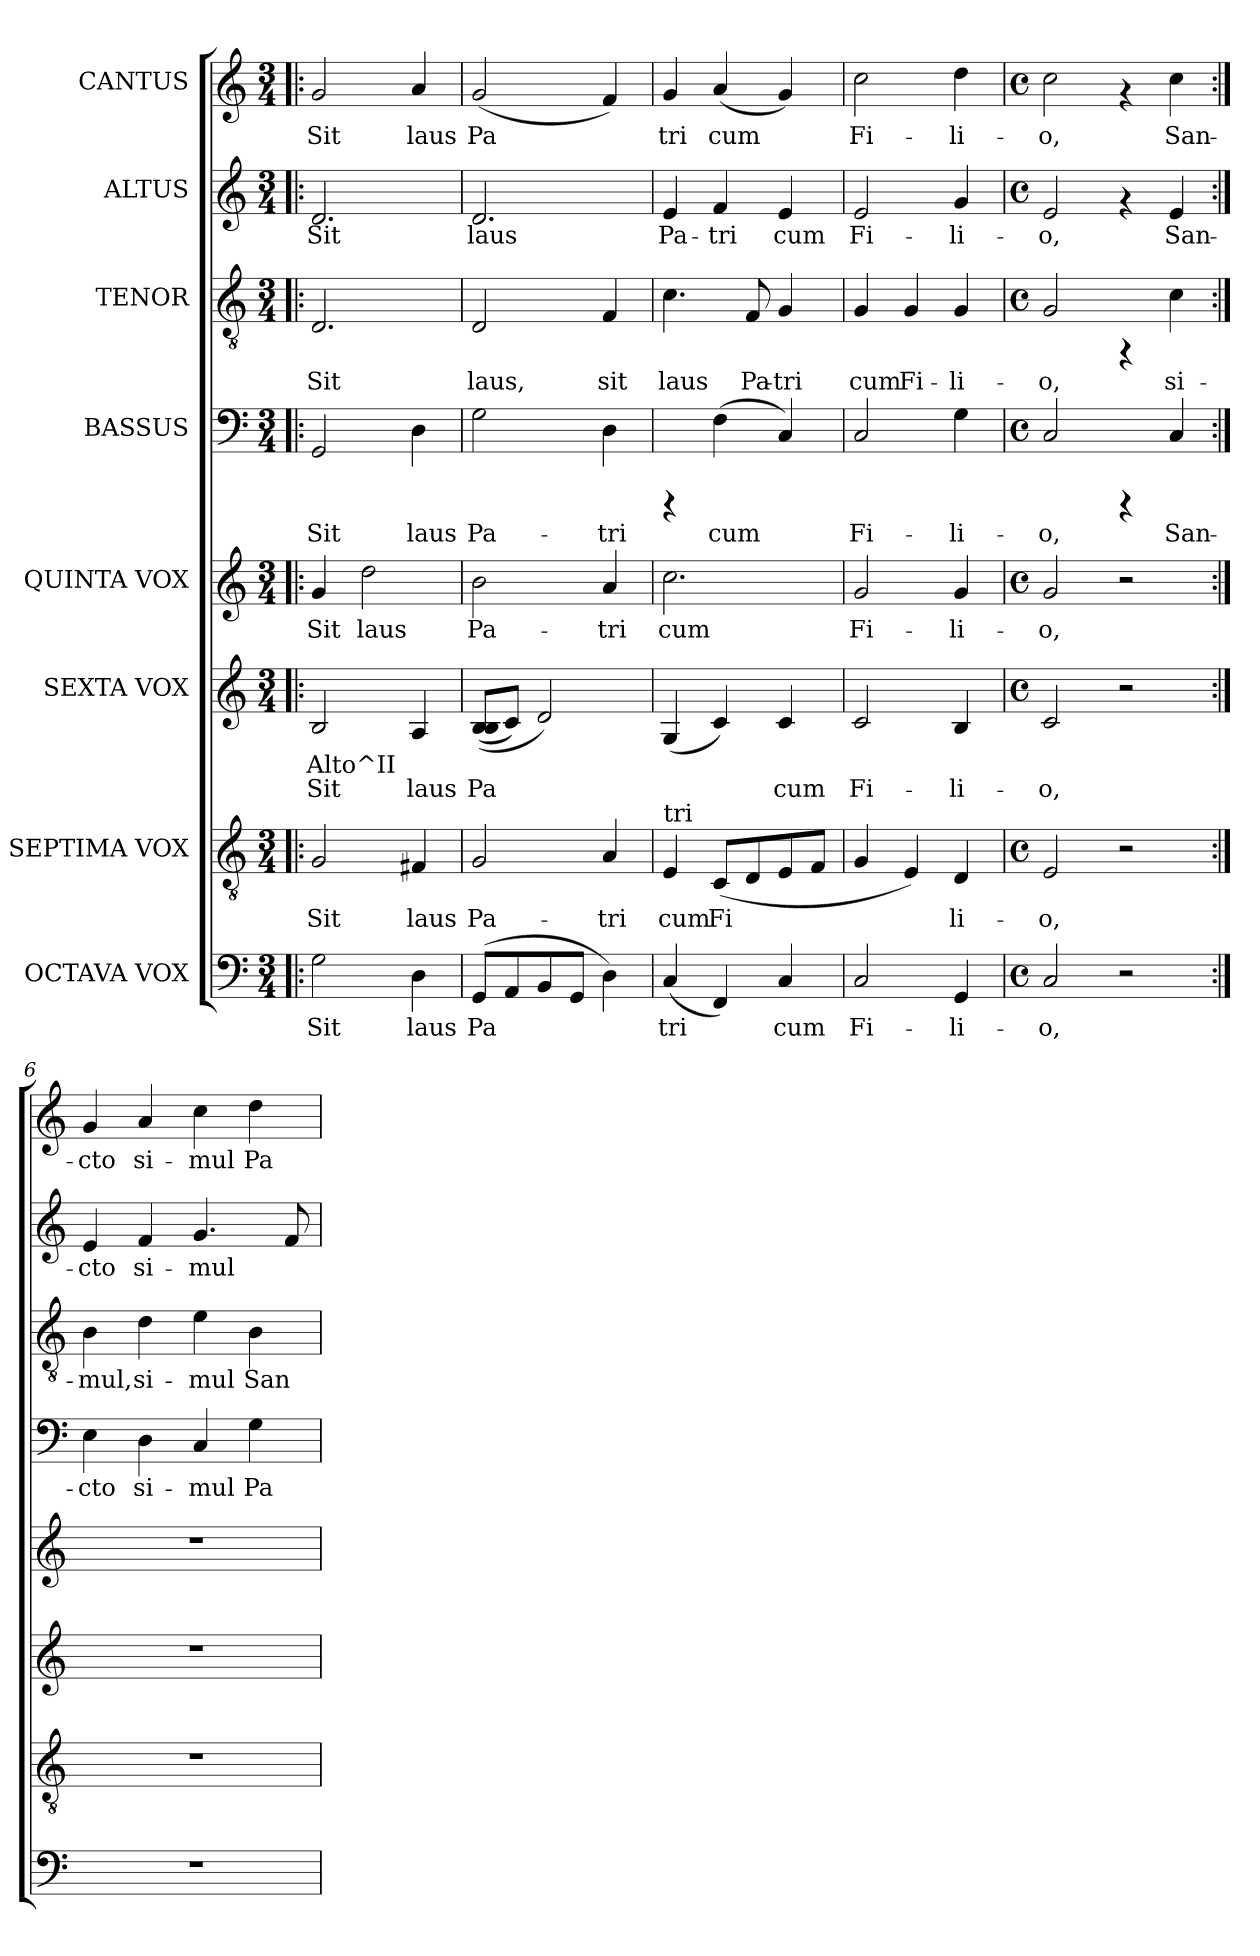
**kern	**text	**kern	**text	**kern	**text	**text	**kern	**text	**kern	**text	**kern	**text	**kern	**text	**kern	**text
*part8	*part8	*part7	*part7	*part6	*part6	*part6	*part5	*part5	*part4	*part4	*part3	*part3	*part2	*part2	*part1	*part1
*staff8	*staff8	*staff7	*staff7	*staff6	*staff6	*staff6	*staff5	*staff5	*staff4	*staff4	*staff3	*staff3	*staff2	*staff2	*staff1	*staff1
*I"OCTAVA VOX	*	*I"SEPTIMA VOX	*	*I"SEXTA VOX	*	*	*I"QUINTA VOX	*	*I"BASSUS	*	*I"TENOR	*	*I"ALTUS	*	*I"CANTUS	*
!!LO:PB:g=z
*stria5	*	*stria5	*	*stria5	*	*	*stria5	*	*stria5	*	*stria5	*	*stria5	*	*stria5	*
*clefF4	*	*clefGv2	*	*clefG2	*	*	*clefG2	*	*clefF4	*	*clefGv2	*	*clefG2	*	*clefG2	*
*k[]	*	*k[]	*	*k[]	*	*	*k[]	*	*k[]	*	*k[]	*	*k[]	*	*k[]	*
*C:	*	*C:	*	*C:	*	*	*C:	*	*C:	*	*C:	*	*C:	*	*C:	*
*M3/4	*	*M3/4	*	*M3/4	*	*	*M3/4	*	*M3/4	*	*M3/4	*	*M3/4	*	*M3/4	*
=1!|:	=1!|:	=1!|:	=1!|:	=1!|:	=1!|:	=1!|:	=1!|:	=1!|:	=1!|:	=1!|:	=1!|:	=1!|:	=1!|:	=1!|:	=1!|:	=1!|:
!	!LO:LY:b:cj	!	!LO:LY:b:cj	!	!LO:LY:b:rj	!LO:LY:b:rj	!	!LO:LY:b:cj	!	!LO:LY:b:cj	!	!LO:LY:b:cj	!	!LO:LY:b:cj	!	!LO:LY:b:cj
2G\	Sit	2G/	Sit	2B/	Alto^II	Sit	4g/	Sit	2GG/	Sit	2.D/	Sit	2.d/	Sit	2g/	Sit
!	!	!	!	!	!	!	!	!LO:LY:b:cj	!	!	!	!	!	!	!	!
.	.	.	.	.	.	.	2dd\	laus	.	.	.	.	.	.	.	.
!	!LO:LY:b:cj	!	!LO:LY:b:cj	!	!LO:LY:b:rj	!LO:LY:b:rj	!	!	!	!LO:LY:b:cj	!	!	!	!	!	!LO:LY:b:cj
4D\	laus	4F#X/	laus	4A/	.	laus	.	.	4D\	laus	.	.	.	.	4a/	laus
=2	=2	=2	=2	=2	=2	=2	=2	=2	=2	=2	=2	=2	=2	=2	=2	=2
!	!LO:LY:b:cj	!	!LO:LY:b:cj	!	!LO:LY:b:rj	!LO:LY:b:rj	!	!LO:LY:b:cj	!	!LO:LY:b:cj	!	!LO:LY:b:cj	!	!LO:LY:b:cj	!	!LO:LY:b:cj
(>8GG/L	Pa-	2G/	Pa-	(<(>8B/ 8B/L	.	Pa-	2b\	Pa-	2G\	Pa-	2D/	laus,	2.d/	laus	(<2g/	Pa-
!	!LO:LY:b:cj	!	!	!	!LO:LY:b:rj	!LO:LY:b:rj	!	!	!	!	!	!	!	!	!	!
8AA/	--	.	.	8c/J)	-	-	.	.	.	.	.	.	.	.	.	.
!	!LO:LY:b:cj	!	!	!	!LO:LY:b:rj	!LO:LY:b:rj	!	!	!	!	!	!	!	!	!	!
8BB/	--	.	.	2d/)	-	-	.	.	.	.	.	.	.	.	.	.
!	!LO:LY:b:cj	!	!	!	!	!	!	!	!	!	!	!	!	!	!	!
8GG/J	--	.	.	.	.	.	.	.	.	.	.	.	.	.	.	.
!	!LO:LY:b:cj	!	!LO:LY:b:cj	!	!	!	!	!LO:LY:b:cj	!	!LO:LY:b:cj	!	!LO:LY:b:cj	!	!	!	!LO:LY:b:cj
4D\)	--	4A/	-tri	.	.	.	4a/	-tri	4D\	-tri	4F/	sit	.	.	4f/)	--
=3	=3	=3	=3	=3	=3	=3	=3	=3	=3	=3	=3	=3	=3	=3	=3	=3
!	!	!LO:TX:a:t=tri	!	!	!	!	!	!	!	!	!	!	!	!	!	!
!	!LO:LY:b:cj	!	!LO:LY:b:cj	!	!LO:LY:b:rj	!LO:LY:b:rj	!	!LO:LY:b:cj	!	!	!	!LO:LY:b:cj	!	!LO:LY:b:cj	!	!LO:LY:b:cj
(<4C/	-tri	4E/	cum	(<4G/	-	-	2.cc\	cum	4rCCC	.	4.c\	laus	4e/	Pa-	4g/	-tri
!	!LO:LY:b:cj	!	!LO:LY:b:cj	!	!LO:LY:b:rj	!LO:LY:b:rj	!	!	!	!LO:LY:b:cj	!	!	!	!LO:LY:b:cj	!	!LO:LY:b:cj
4FF/)	.	(<8C/L	Fi-	4c/)	-	-	.	.	(>4F\	cum	.	.	4f/	-tri	(<4a/	cum
!	!	!	!LO:LY:b:cj	!	!	!	!	!	!	!	!	!LO:LY:b:cj	!	!	!	!
.	.	8D/	--	.	.	.	.	.	.	.	8F/	Pa-	.	.	.	.
!	!LO:LY:b:cj	!	!LO:LY:b:cj	!	!LO:LY:b:rj	!LO:LY:b:rj	!	!	!	!LO:LY:b:cj	!	!LO:LY:b:cj	!	!LO:LY:b:cj	!	!LO:LY:b:cj
4C/	cum	8E/	--	4c/	-	cum	.	.	4C/)	.	4G/	-tri	4e/	cum	4g/)	.
!	!	!	!LO:LY:b:cj	!	!	!	!	!	!	!	!	!	!	!	!	!
.	.	8F/J	--	.	.	.	.	.	.	.	.	.	.	.	.	.
=4	=4	=4	=4	=4	=4	=4	=4	=4	=4	=4	=4	=4	=4	=4	=4	=4
!	!LO:LY:b:cj	!	!LO:LY:b:cj	!	!LO:LY:b:rj	!LO:LY:b:rj	!	!LO:LY:b:cj	!	!LO:LY:b:cj	!	!LO:LY:b:cj	!	!LO:LY:b:cj	!	!LO:LY:b:cj
2C/	Fi-	4G/	--	2c/	.	Fi-	2g/	Fi-	2C/	Fi-	4G/	cum	2e/	Fi-	2cc\	Fi-
!	!	!	!LO:LY:b:cj	!	!	!	!	!	!	!	!	!LO:LY:b:cj	!	!	!	!
.	.	4E/)	--	.	.	.	.	.	.	.	4G/	Fi-	.	.	.	.
!	!LO:LY:b:cj	!	!LO:LY:b:cj	!	!LO:LY:b:rj	!LO:LY:b:rj	!	!LO:LY:b:cj	!	!LO:LY:b:cj	!	!LO:LY:b:cj	!	!LO:LY:b:cj	!	!LO:LY:b:cj
4GG/	-li-	4D/	-li-	4B/	-	li-	4g/	-li-	4G\	-li-	4G/	-li-	4g/	-li-	4dd\	-li-
=5	=5	=5	=5	=5	=5	=5	=5	=5	=5	=5	=5	=5	=5	=5	=5	=5
*M4/4	*	*M4/4	*	*M4/4	*	*	*M4/4	*	*M4/4	*	*M4/4	*	*M4/4	*	*M4/4	*
*met(c)	*	*met(c)	*	*met(c)	*	*	*met(c)	*	*met(c)	*	*met(c)	*	*met(c)	*	*met(c)	*
!	!LO:LY:b:cj	!	!LO:LY:b:cj	!	!LO:LY:b:rj	!LO:LY:b:rj	!	!LO:LY:b:cj	!	!LO:LY:b:cj	!	!LO:LY:b:cj	!	!LO:LY:b:cj	!	!LO:LY:b:cj
2C/	-o,	2E/	-o,	2c/	-	o,	2g/	-o,	2C/	-o,	2G/	-o,	2e/	-o,	2cc\	-o,
2r	.	2r	.	2r	.	.	2r	.	4rCCC	.	4rFF	.	4rf	.	4rf	.
!	!	!	!	!	!	!	!	!	!	!LO:LY:b:cj	!	!LO:LY:b:cj	!	!LO:LY:b:cj	!	!LO:LY:b:cj
.	.	.	.	.	.	.	.	.	4C/	San-	4c\	si-	4e/	San-	4cc\	San-
=6:|!	=6:|!	=6:|!	=6:|!	=6:|!	=6:|!	=6:|!	=6:|!	=6:|!	=6:|!	=6:|!	=6:|!	=6:|!	=6:|!	=6:|!	=6:|!	=6:|!
!	!	!	!	!	!	!	!	!	!	!LO:LY:b:cj	!	!LO:LY:b:cj	!	!LO:LY:b:cj	!	!LO:LY:b:cj
1r	.	1r	.	1r	.	.	1r	.	4E\	-cto	4B\	-mul,	4e/	-cto	4g/	-cto
!	!	!	!	!	!	!	!	!	!	!LO:LY:b:cj	!	!LO:LY:b:cj	!	!LO:LY:b:cj	!	!LO:LY:b:cj
.	.	.	.	.	.	.	.	.	4D\	si-	4d\	si-	4f/	si-	4a/	si-
!	!	!	!	!	!	!	!	!	!	!LO:LY:b:cj	!	!LO:LY:b:cj	!	!LO:LY:b:cj	!	!LO:LY:b:cj
.	.	.	.	.	.	.	.	.	4C/	-mul	4e\	-mul	4.g/	-mul	4cc\	-mul
!	!	!	!	!	!	!	!	!	!	!LO:LY:b:cj	!	!LO:LY:b:cj	!	!	!	!LO:LY:b:cj
.	.	.	.	.	.	.	.	.	4G\	Pa-	4B\	San-	.	.	4dd\	Pa-
!	!	!	!	!	!	!	!	!	!	!	!	!	!	!LO:LY:b:cj	!	!
.	.	.	.	.	.	.	.	.	.	.	.	.	8f/	.	.	.
=	=	=	=	=	=	=	=	=	=	=	=	=	=	=	=	=
*-	*-	*-	*-	*-	*-	*-	*-	*-	*-	*-	*-	*-	*-	*-	*-	*-
